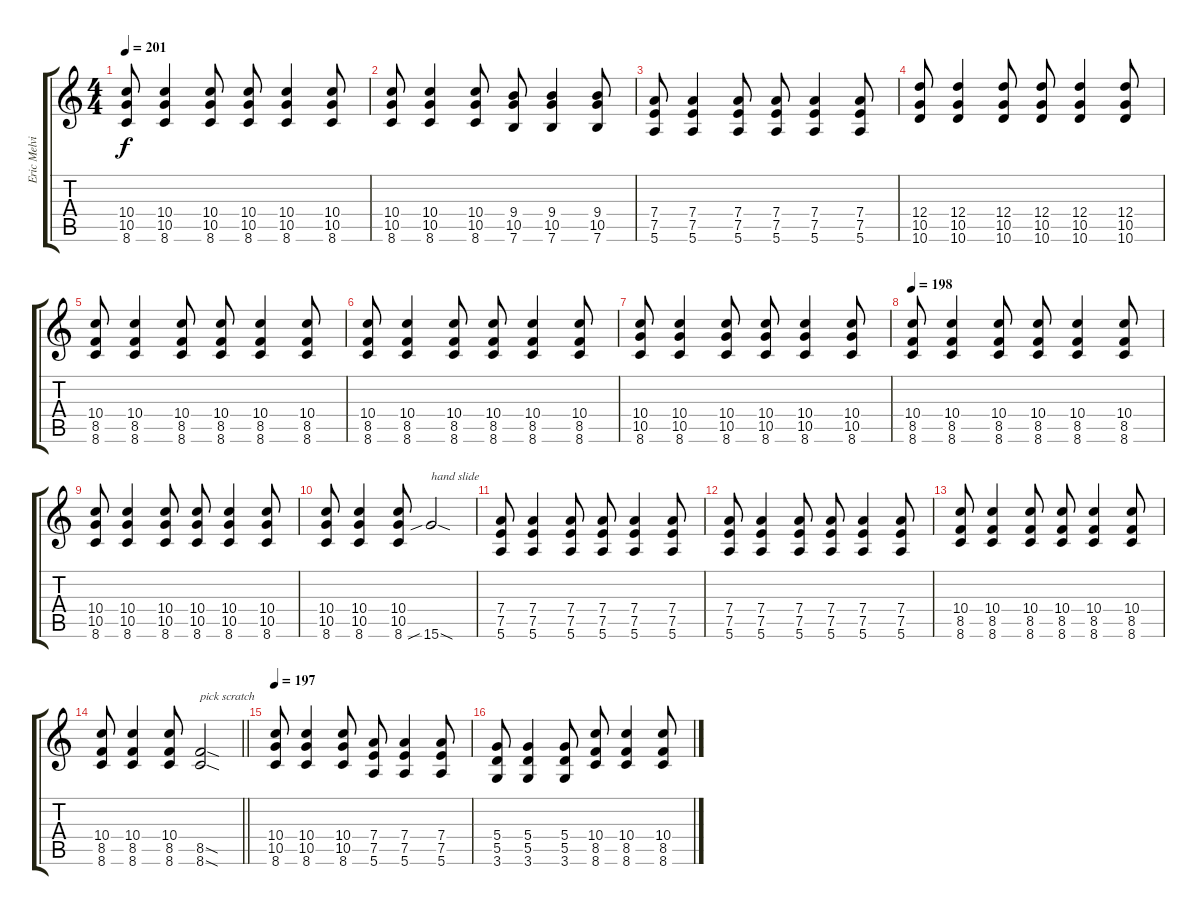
\track ("Eric Melvin" "Eric Melvi") {instrument distortionguitar}
\staff {score tabs}
\tuning (E4 B3 G3 D3 A2 E2) {hide}
\ts (4 4)
\tempo 201
\clef g2
\ks c
(10.4 10.5 8.6).8{dy f} (10.4 10.5 8.6).4 (10.4 10.5 8.6).8 (10.4 10.5 8.6).8 (10.4 10.5 8.6).4 (10.4 10.5 8.6).8 |
(10.4 10.5 8.6).8 (10.4 10.5 8.6).4 (10.4 10.5 8.6).8 (9.4 10.5 7.6).8 (9.4 10.5 7.6).4 (9.4 10.5 7.6).8 |
(7.4 7.5 5.6).8 (7.4 7.5 5.6).4 (7.4 7.5 5.6).8 (7.4 7.5 5.6).8 (7.4 7.5 5.6).4 (7.4 7.5 5.6).8 |
(12.4 10.5 10.6).8 (12.4 10.5 10.6).4 (12.4 10.5 10.6).8 (12.4 10.5 10.6).8 (12.4 10.5 10.6).4 (12.4 10.5 10.6).8 |
(10.4 8.5 8.6).8 (10.4 8.5 8.6).4 (10.4 8.5 8.6).8 (10.4 8.5 8.6).8 (10.4 8.5 8.6).4 (10.4 8.5 8.6).8 |
(10.4 8.5 8.6).8 (10.4 8.5 8.6).4 (10.4 8.5 8.6).8 (10.4 8.5 8.6).8 (10.4 8.5 8.6).4 (10.4 8.5 8.6).8 |
(10.4 10.5 8.6).8 (10.4 10.5 8.6).4 (10.4 10.5 8.6).8 (10.4 10.5 8.6).8 (10.4 10.5 8.6).4 (10.4 10.5 8.6).8 |
\tempo 198
(10.4 8.5 8.6).8 (10.4 8.5 8.6).4 (10.4 8.5 8.6).8 (10.4 8.5 8.6).8 (10.4 8.5 8.6).4 (10.4 8.5 8.6).8 |
(10.4 10.5 8.6).8 (10.4 10.5 8.6).4 (10.4 10.5 8.6).8 (10.4 10.5 8.6).8 (10.4 10.5 8.6).4 (10.4 10.5 8.6).8 |
(10.4 10.5 8.6).8 (10.4 10.5 8.6).4 (10.4 10.5 8.6).8 15.6{sib sod}.2{txt "hand slide"} |
(7.4 7.5 5.6).8 (7.4 7.5 5.6).4 (7.4 7.5 5.6).8 (7.4 7.5 5.6).8 (7.4 7.5 5.6).4 (7.4 7.5 5.6).8 |
(7.4 7.5 5.6).8 (7.4 7.5 5.6).4 (7.4 7.5 5.6).8 (7.4 7.5 5.6).8 (7.4 7.5 5.6).4 (7.4 7.5 5.6).8 |
(10.4 8.5 8.6).8 (10.4 8.5 8.6).4 (10.4 8.5 8.6).8 (10.4 8.5 8.6).8 (10.4 8.5 8.6).4 (10.4 8.5 8.6).8 |
\barLineRight lightlight
(10.4 8.5 8.6).8 (10.4 8.5 8.6).4 (10.4 8.5 8.6).8 (8.5{sod} 8.6{sod}).2{txt "pick scratch"} |
\section ("" "")
\tempo 197
(10.4 10.5 8.6).8 (10.4 10.5 8.6).4 (10.4 10.5 8.6).8 (7.4 7.5 5.6).8 (7.4 7.5 5.6).4 (7.4 7.5 5.6).8 |
(5.4 5.5 3.6).8 (5.4 5.5 3.6).4 (5.4 5.5 3.6).8 (10.4 8.5 8.6).8 (10.4 8.5 8.6).4 (10.4 8.5 8.6).8
